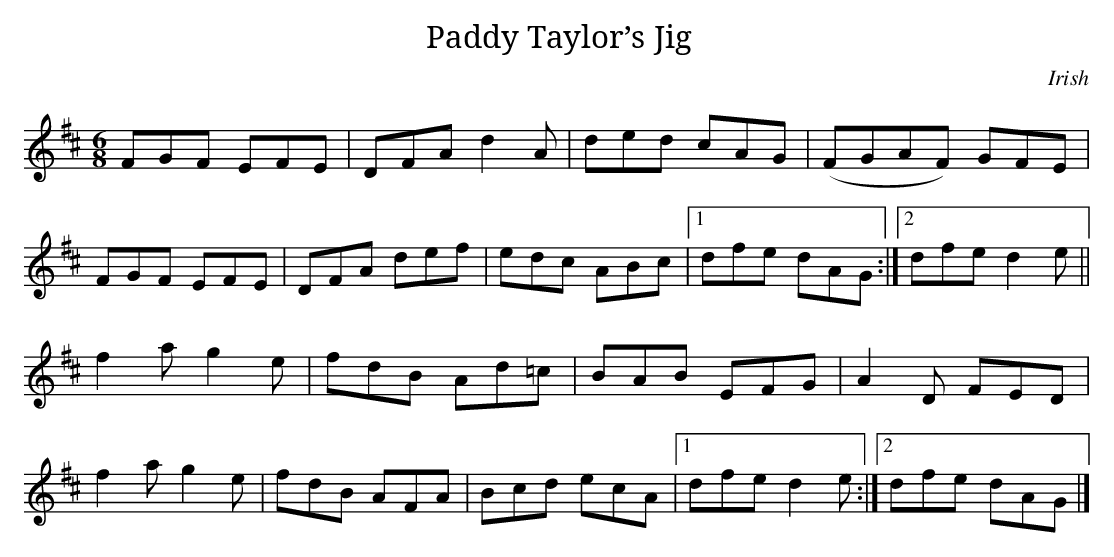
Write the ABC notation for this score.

X:1
T:Paddy Taylor’s Jig
M:6/8
K:D
FGF EFE | DFA d2 A | ded cAG | (FGAF) GFE |
FGF EFE | DFA def | edc ABc |1 dfe dAG :|2 dfe d2 e ||
f2 a g2 e | fdB Ad=c | BAB EFG | A2 D FED |
f2 a g2 e | fdB AFA | Bcd ecA |1 dfe d2 e :|2 dfe dAG |]
